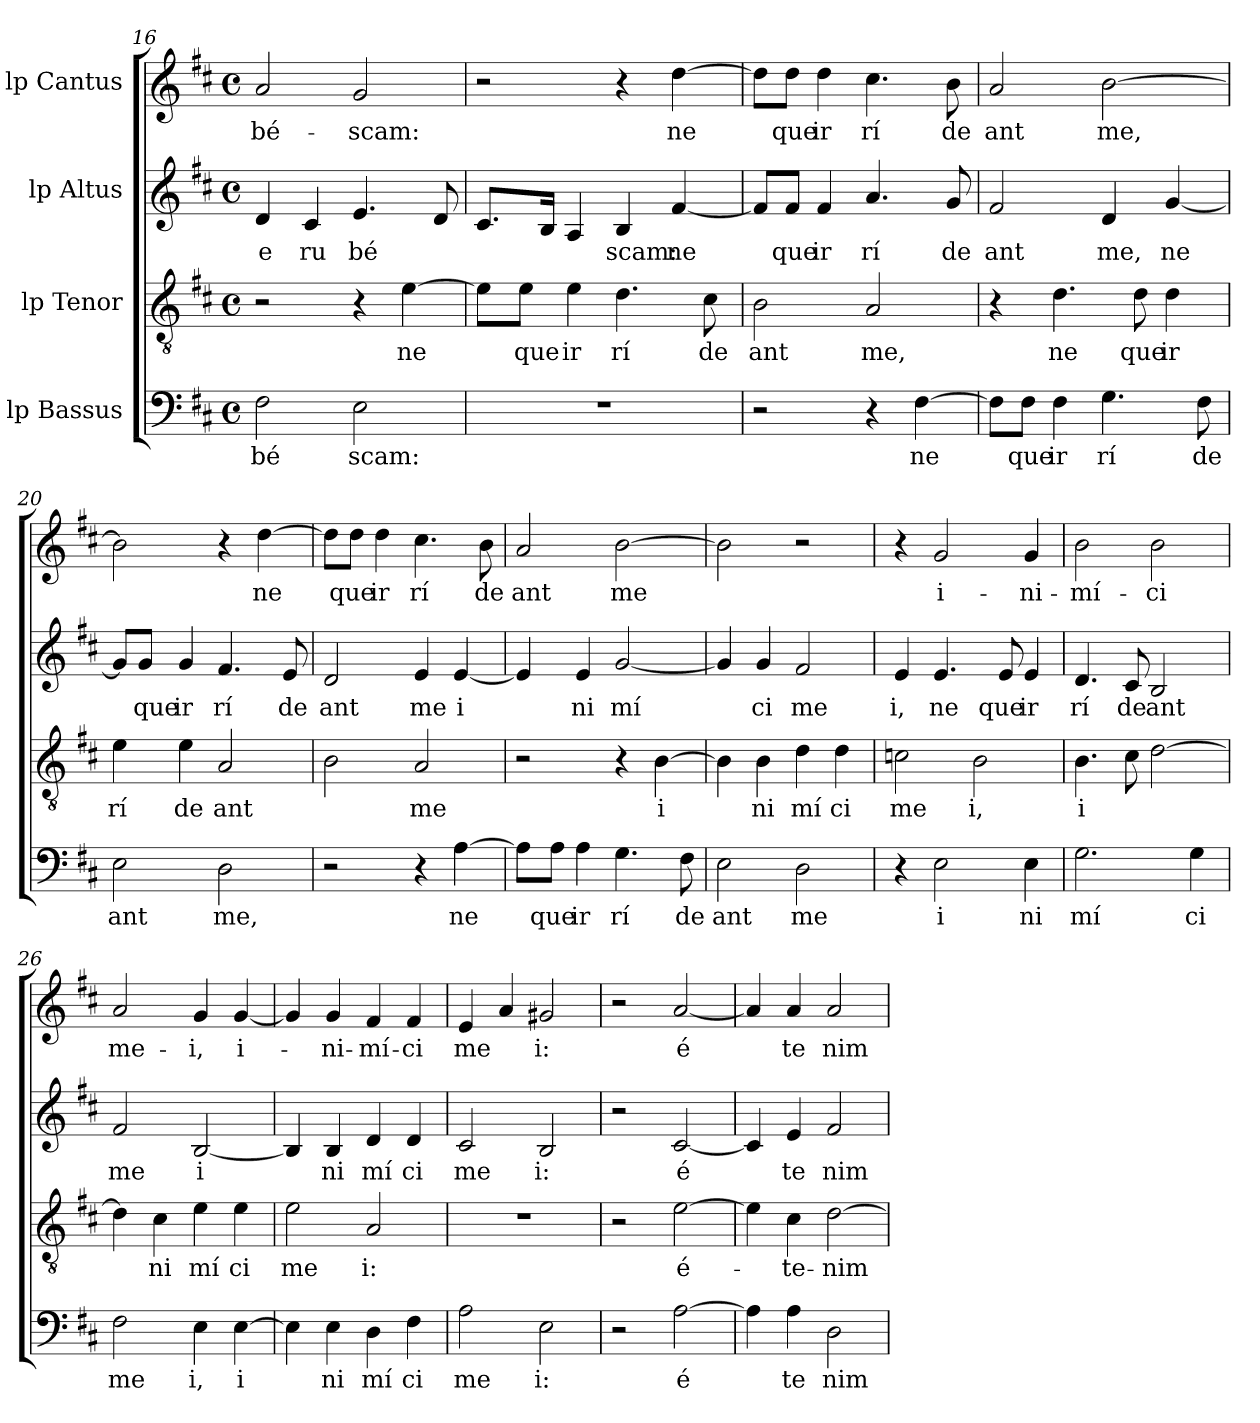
**kern	**text	**kern	**text	**kern	**text	**kern	**text
*part4	*part4	*part3	*part3	*part2	*part2	*part1	*part1
*staff4	*staff4	*staff3	*staff3	*staff2	*staff2	*staff1	*staff1
*I"lp Bassus	*	*I"lp Tenor	*	*I"lp Altus	*	*I"lp Cantus	*
*clefF4	*	*clefGv2	*	*clefG2	*	*clefG2	*
*k[f#c#]	*	*k[f#c#]	*	*k[f#c#]	*	*k[f#c#]	*
*D:	*	*D:	*	*D:	*	*D:	*
*M4/4	*	*M4/4	*	*M4/4	*	*M4/4	*
*met(c)	*	*met(c)	*	*met(c)	*	*met(c)	*
=16	=16	=16	=16	=16	=16	=16	=16
!	!LO:LY:b:cj	!	!	!	!LO:LY:b:cj	!	!LO:LY:b:cj
2F#\	bé	2r	.	4d/	e	2a/	-bé-
!	!	!	!	!	!LO:LY:b:cj	!	!
.	.	.	.	4c#/	ru	.	.
!	!LO:LY:b:cj	!	!	!	!LO:LY:b:cj	!	!LO:LY:b:cj
2E\	scam:	4r	.	4.e/	bé	2g/	-scam:
!	!	!	!LO:LY:b:cj	!	!	!	!
.	.	[>4e\	ne	.	.	.	.
.	.	.	.	8d/	.	.	.
!!LO:LB:g=z
=17	=17	=17	=17	=17	=17	=17	=17
*^	*	*	*	*^	*	*	*
1r	16ryy	.	8e\L]	.	8.c#/L	8...ryy	.	2r	.
.	2...ryy	.	.	.	.	.	.	.	.
!	!	!	!	!LO:LY:b:cj	!	!	!	!	!
.	.	.	8e\J	que	.	.	.	.	.
.	.	.	.	.	16B/J	.	.	.	.
.	.	.	.	.	.	2ryy	.	.	.
!	!	!	!	!LO:LY:b:cj	!	!	!	!	!
.	.	.	4e\	ir	4A/	.	.	.	.
!	!	!	!	!LO:LY:b:cj	!	!	!LO:LY:b:cj	!	!
.	.	.	4.d\	rí	4B/	.	scam:	4r	.
.	.	.	.	.	.	4ryy	.	.	.
!	!	!	!	!	!	!	!LO:LY:b:cj	!	!LO:LY:b:cj
.	.	.	.	.	[<4f#/	.	ne	[>4dd\	ne
!	!	!	!	!LO:LY:b:cj	!	!	!	!	!
.	.	.	8c#\	de	.	.	.	.	.
.	.	.	.	.	.	64ryy	.	.	.
=18	=18	=18	=18	=18	=18	=18	=18	=18	=18
!	!	!	!	!LO:LY:b:cj	!	!	!	!	!
*v	*v	*	*	*	*v	*v	*	*	*
2r	.	2B\	ant	8f#/L]	.	8dd\L]	.
!	!	!	!	!	!LO:LY:b:cj	!	!LO:LY:b:cj
.	.	.	.	8f#/J	que	8dd\J	que
!	!	!	!	!	!LO:LY:b:cj	!	!LO:LY:b:cj
.	.	.	.	4f#/	ir	4dd\	ir
!	!	!	!LO:LY:b:cj	!	!LO:LY:b:cj	!	!LO:LY:b:cj
4r	.	2A/	me,	4.a/	rí	4.cc#\	rí
!	!LO:LY:b:cj	!	!	!	!	!	!
[>4F#\	ne	.	.	.	.	.	.
!	!	!	!	!	!LO:LY:b:cj	!	!LO:LY:b:cj
.	.	.	.	8g/	de	8b\	de
=19	=19	=19	=19	=19	=19	=19	=19
!	!	!	!	!	!LO:LY:b:cj	!	!LO:LY:b:cj
8F#\L]	.	4r	.	2f#/	ant	2a/	ant
!	!LO:LY:b:cj	!	!	!	!	!	!
8F#\J	que	.	.	.	.	.	.
!	!LO:LY:b:cj	!	!LO:LY:b:cj	!	!	!	!
4F#\	ir	4.d\	ne	.	.	.	.
!	!LO:LY:b:cj	!	!	!	!LO:LY:b:cj	!	!LO:LY:b:cj
4.G\	rí	.	.	4d/	me,	[>2b\	me,
!	!	!	!LO:LY:b:cj	!	!	!	!
.	.	8d\	que	.	.	.	.
!	!	!	!LO:LY:b:cj	!	!LO:LY:b:cj	!	!
.	.	4d\	ir	[<4g/	ne	.	.
!	!LO:LY:b:cj	!	!	!	!	!	!
8F#\	de	.	.	.	.	.	.
=20	=20	=20	=20	=20	=20	=20	=20
!	!LO:LY:b:cj	!	!LO:LY:b:cj	!	!	!	!
2E\	ant	4e\	rí	8g/L]	.	2b\]	.
!	!	!	!	!	!LO:LY:b:cj	!	!
.	.	.	.	8g/J	que	.	.
!	!	!	!LO:LY:b:cj	!	!LO:LY:b:cj	!	!
.	.	4e\	de	4g/	ir	.	.
!	!LO:LY:b:cj	!	!LO:LY:b	!	!LO:LY:b:cj	!	!
2D\	me,	2A/	ant	4.f#/	rí	4r	.
!	!	!	!	!	!	!	!LO:LY:b:cj
.	.	.	.	.	.	[>4dd\	ne
!	!	!	!	!	!LO:LY:b:cj	!	!
.	.	.	.	8e/	de	.	.
=21	=21	=21	=21	=21	=21	=21	=21
!	!	!	!	!	!LO:LY:b:cj	!	!
2r	.	2B\	.	2d/	ant	8dd\L]	.
!	!	!	!	!	!	!	!LO:LY:b:cj
.	.	.	.	.	.	8dd\J	que
!	!	!	!	!	!	!	!LO:LY:b:cj
.	.	.	.	.	.	4dd\	ir
!	!	!	!LO:LY:b:cj	!	!LO:LY:b:cj	!	!LO:LY:b:cj
4r	.	2A/	me	4e/	me	4.cc#\	rí
!	!LO:LY:b:cj	!	!	!	!LO:LY:b:cj	!	!
[>4A\	ne	.	.	[>4e/	i	.	.
!	!	!	!	!	!	!	!LO:LY:b:cj
.	.	.	.	.	.	8b\	de
!!LO:PB:g=z
=22	=22	=22	=22	=22	=22	=22	=22
!	!	!	!	!	!	!	!LO:LY:b:cj
*	*	*^	*	*	*	*	*
8A\L]	.	2r	16ryy	.	4e/]	.	2a/	ant
.	.	.	2...ryy	.	.	.	.	.
!	!LO:LY:b:cj	!	!	!	!	!	!	!
8A\J	que	.	.	.	.	.	.	.
!	!LO:LY:b:cj	!	!	!	!	!LO:LY:b:cj	!	!
4A\	ir	.	.	.	4e/	ni	.	.
!	!LO:LY:b:cj	!	!	!	!	!LO:LY:b:cj	!	!LO:LY:b:cj
4.G\	rí	4r	.	.	[<2g/	mí	[>2b\	me
!	!	!	!	!LO:LY:b:cj	!	!	!	!
.	.	[>4B\	.	i	.	.	.	.
!	!LO:LY:b:cj	!	!	!	!	!	!	!
8F#\	de	.	.	.	.	.	.	.
=23	=23	=23	=23	=23	=23	=23	=23	=23
!	!LO:LY:b:cj	!	!	!	!	!	!	!
*	*	*v	*v	*	*	*	*	*
2E\	ant	4B\]	.	4g/]	.	2b\]	.
!	!	!	!LO:LY:b:cj	!	!LO:LY:b:cj	!	!
.	.	4B\	ni	4g/	ci	.	.
!	!LO:LY:b:cj	!	!LO:LY:b:cj	!	!LO:LY:b:cj	!	!
2D\	me	4d\	mí	2f#/	me	2r	.
!	!	!	!LO:LY:b:cj	!	!	!	!
.	.	4d\	ci	.	.	.	.
=24	=24	=24	=24	=24	=24	=24	=24
!	!	!	!LO:LY:b:cj	!	!LO:LY:b:cj	!	!
4r	.	2cn\	me	4e/	i,	4r	.
!	!LO:LY:b:cj	!	!	!	!LO:LY:b:cj	!	!LO:LY:b:cj
2E\	i	.	.	4.e/	ne	2g/	i-
!	!	!	!LO:LY:b:cj	!	!	!	!
.	.	2B\	i,	.	.	.	.
!	!	!	!	!	!LO:LY:b:cj	!	!
.	.	.	.	8e/	que	.	.
!	!LO:LY:b:cj	!	!	!	!LO:LY:b:cj	!	!LO:LY:b:cj
4E\	ni	.	.	4e/	ir	4g/	-ni-
=25	=25	=25	=25	=25	=25	=25	=25
!	!LO:LY:b:cj	!	!LO:LY:b:rj	!	!LO:LY:b:cj	!	!LO:LY:b:cj
2.G\	mí	4.B\	i	4.d/	rí	2b\	-mí-
!	!	!	!	!	!LO:LY:b:cj	!	!
.	.	8c#\	.	8c#/	de	.	.
!	!	!	!	!	!LO:LY:b:cj	!	!LO:LY:b:cj
.	.	[>2d\	.	2B/	ant	2b\	-ci
!	!LO:LY:b:cj	!	!	!	!	!	!
4G\	ci	.	.	.	.	.	.
=26	=26	=26	=26	=26	=26	=26	=26
!	!LO:LY:b:cj	!	!	!	!LO:LY:b:cj	!	!LO:LY:b:cj
2F#\	me	4d\]	.	2f#/	me	2a/	me-
!	!	!	!LO:LY:b:cj	!	!	!	!
.	.	4c#\	ni	.	.	.	.
!	!LO:LY:b:cj	!	!LO:LY:b:cj	!	!LO:LY:b:cj	!	!LO:LY:b:cj
4E\	i,	4e\	mí	[<2B/	i	4g/	-i,
!	!LO:LY:b:cj	!	!LO:LY:b:cj	!	!	!	!LO:LY:b:cj
[>4E\	i	4e\	ci	.	.	[<4g/	i-
=27	=27	=27	=27	=27	=27	=27	=27
!	!	!	!LO:LY:b:cj	!	!	!	!
4E\]	.	2e\	me	4B/]	.	4g/]	.
!	!LO:LY:b:cj	!	!	!	!LO:LY:b:cj	!	!LO:LY:b:cj
4E\	ni	.	.	4B/	ni	4g/	-ni-
!	!LO:LY:b:cj	!	!LO:LY:b:cj	!	!LO:LY:b:cj	!	!LO:LY:b:cj
4D\	mí	2A/	i:	4d/	mí	4f#/	-mí-
!	!LO:LY:b:cj	!	!	!	!LO:LY:b:cj	!	!LO:LY:b:cj
4F#\	ci	.	.	4d/	ci	4f#/	-ci
!!LO:LB:g=z
=28	=28	=28	=28	=28	=28	=28	=28
!	!LO:LY:b:cj	!	!	!	!LO:LY:b:cj	!	!LO:LY:b
2A\	me	1r	.	2c#/	me	4e/	me
.	.	.	.	.	.	4a/	.
!	!LO:LY:b:cj	!	!	!	!LO:LY:b:cj	!	!LO:LY:b:cj
2E\	i:	.	.	2B/	i:	2g#X/	i:
=29	=29	=29	=29	=29	=29	=29	=29
2r	.	2r	.	2r	.	2r	.
!	!LO:LY:b:cj	!	!LO:LY:b:cj	!	!LO:LY:b:cj	!	!LO:LY:b:cj
[>2A\	é	[>2e\	é-	[<2c#/	é	[<2a/	é
=30	=30	=30	=30	=30	=30	=30	=30
4A\]	.	4e\]	.	4c#/]	.	4a/]	.
!	!LO:LY:b:cj	!	!LO:LY:b:cj	!	!LO:LY:b:cj	!	!LO:LY:b:cj
4A\	te	4c#\	-te-	4e/	te	4a/	te
!	!LO:LY:b:cj	!	!LO:LY:b:cj	!	!LO:LY:b:cj	!	!LO:LY:b:cj
2D\	nim	[>2d\	-nim	2f#/	nim	2a/	nim
=	=	=	=	=	=	=	=
*-	*-	*-	*-	*-	*-	*-	*-
